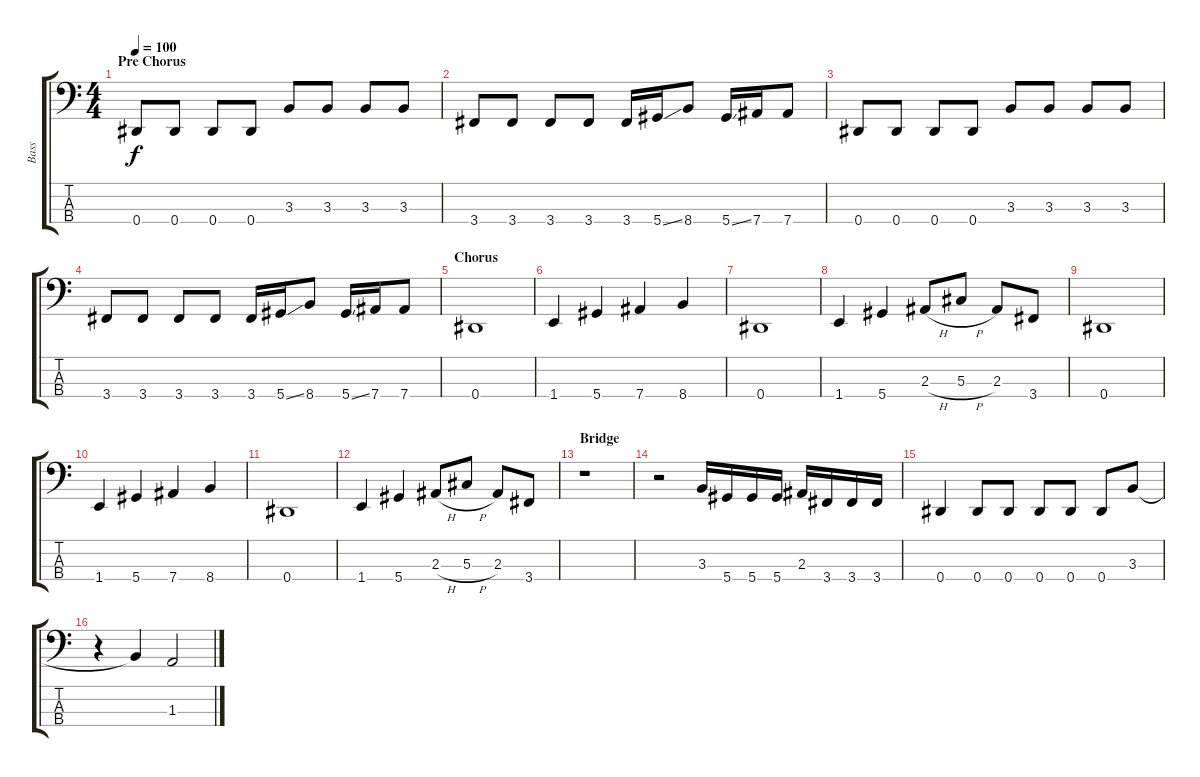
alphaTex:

\track ("Bass" "Bass") {instrument electricbasspick}
\staff {score tabs}
\tuning (Gb2 Db2 Ab1 Eb1) {hide}
\ts (4 4)
\section ("" "Pre Chorus")
\tempo 100
\clef f4
\ks c
0.4.8{dy f} 0.4.8 0.4.8 0.4.8 3.3.8 3.3.8 3.3.8 3.3.8 |
3.4.8 3.4.8 3.4.8 3.4.8 3.4.16 5.4{ss}.16 8.4.8 5.4{ss}.16 7.4.16 7.4.8 |
0.4.8 0.4.8 0.4.8 0.4.8 3.3.8 3.3.8 3.3.8 3.3.8 |
3.4.8 3.4.8 3.4.8 3.4.8 3.4.16 5.4{ss}.16 8.4.8 5.4{ss}.16 7.4.16 7.4.8 |
\section ("" "Chorus")
0.4.1 |
1.4.4 5.4.4 7.4.4 8.4.4 |
0.4.1 |
1.4.4 5.4.4 2.3{h}.8 5.3{h}.8 2.3.8 3.4.8 |
0.4.1 |
1.4.4 5.4.4 7.4.4 8.4.4 |
0.4.1 |
1.4.4 5.4.4 2.3{h}.8 5.3{h}.8 2.3.8 3.4.8 |
\section ("" "Bridge")
r.1 |
r.2 3.3.16 5.4.16 5.4.16 5.4.16 2.3.16 3.4.16 3.4.16 3.4.16 |
0.4.4 0.4.8 0.4.8 0.4.8 0.4.8 0.4.8 3.3.8 |
r.4 3.3{t}.4 1.3.2
